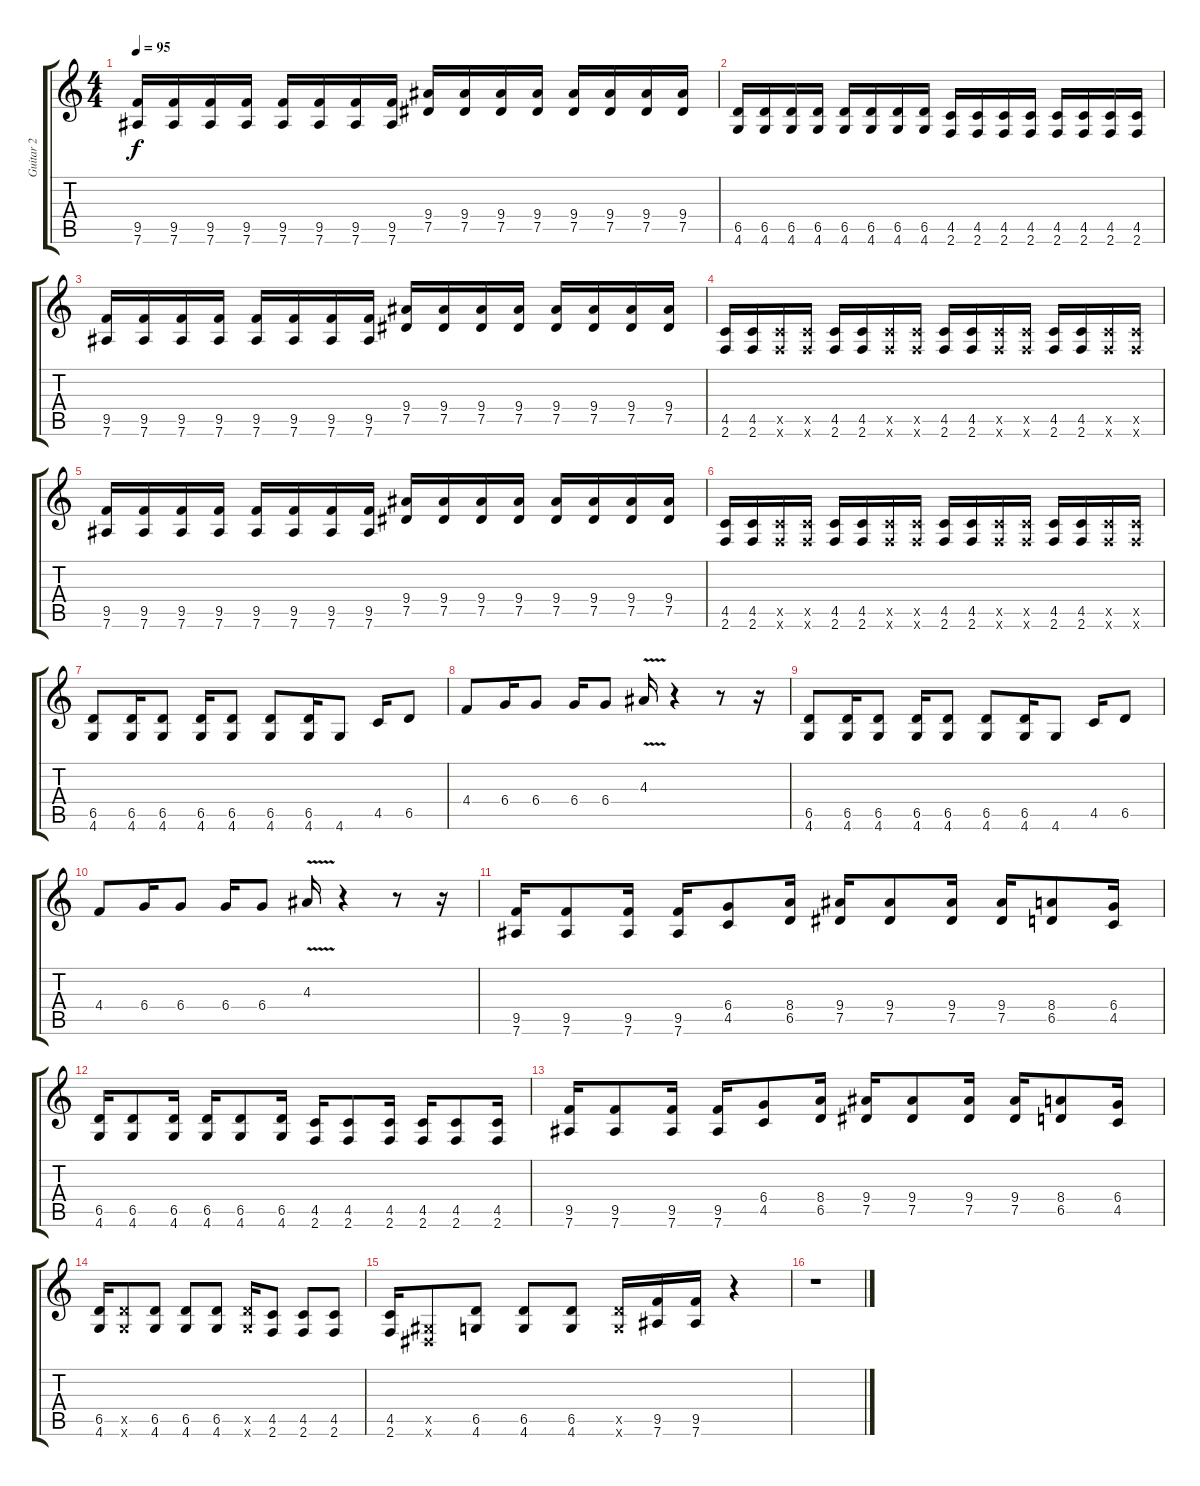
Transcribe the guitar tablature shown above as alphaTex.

\track ("Guitar 2" "Guitar 2") {instrument overdrivenguitar}
\staff {score tabs}
\tuning (Eb4 Bb3 Gb3 Db3 Ab2 Eb2) {hide}
\ts (4 4)
\tempo 95
\clef g2
\ks c
(9.5 7.6).16{dy f} (9.5 7.6).16 (9.5 7.6).16 (9.5 7.6).16 (9.5 7.6).16 (9.5 7.6).16 (9.5 7.6).16 (9.5 7.6).16 (9.4 7.5).16 (9.4 7.5).16 (9.4 7.5).16 (9.4 7.5).16 (9.4 7.5).16 (9.4 7.5).16 (9.4 7.5).16 (9.4 7.5).16 |
(6.5 4.6).16 (6.5 4.6).16 (6.5 4.6).16 (6.5 4.6).16 (6.5 4.6).16 (6.5 4.6).16 (6.5 4.6).16 (6.5 4.6).16 (4.5 2.6).16 (4.5 2.6).16 (4.5 2.6).16 (4.5 2.6).16 (4.5 2.6).16 (4.5 2.6).16 (4.5 2.6).16 (4.5 2.6).16 |
(9.5 7.6).16 (9.5 7.6).16 (9.5 7.6).16 (9.5 7.6).16 (9.5 7.6).16 (9.5 7.6).16 (9.5 7.6).16 (9.5 7.6).16 (9.4 7.5).16 (9.4 7.5).16 (9.4 7.5).16 (9.4 7.5).16 (9.4 7.5).16 (9.4 7.5).16 (9.4 7.5).16 (9.4 7.5).16 |
(4.5 2.6).16 (4.5 2.6).16 (4.5{x} 2.6{x}).16 (4.5{x} 2.6{x}).16 (4.5 2.6).16 (4.5 2.6).16 (4.5{x} 2.6{x}).16 (4.5{x} 2.6{x}).16 (4.5 2.6).16 (4.5 2.6).16 (4.5{x} 2.6{x}).16 (4.5{x} 2.6{x}).16 (4.5 2.6).16 (4.5 2.6).16 (4.5{x} 2.6{x}).16 (4.5{x} 2.6{x}).16 |
(9.5 7.6).16 (9.5 7.6).16 (9.5 7.6).16 (9.5 7.6).16 (9.5 7.6).16 (9.5 7.6).16 (9.5 7.6).16 (9.5 7.6).16 (9.4 7.5).16 (9.4 7.5).16 (9.4 7.5).16 (9.4 7.5).16 (9.4 7.5).16 (9.4 7.5).16 (9.4 7.5).16 (9.4 7.5).16 |
(4.5 2.6).16 (4.5 2.6).16 (4.5{x} 2.6{x}).16 (4.5{x} 2.6{x}).16 (4.5 2.6).16 (4.5 2.6).16 (4.5{x} 2.6{x}).16 (4.5{x} 2.6{x}).16 (4.5 2.6).16 (4.5 2.6).16 (4.5{x} 2.6{x}).16 (4.5{x} 2.6{x}).16 (4.5 2.6).16 (4.5 2.6).16 (4.5{x} 2.6{x}).16 (4.5{x} 2.6{x}).16 |
(6.5 4.6).8 (6.5 4.6).16 (6.5 4.6).8 (6.5 4.6).16 (6.5 4.6).8 (6.5 4.6).8 (6.5 4.6).16 4.6.8 4.5.16 6.5.8 |
4.4.8 6.4.16 6.4.8 6.4.16 6.4.8 4.3{v}.16 r.4 r.8 r.16 |
(6.5 4.6).8 (6.5 4.6).16 (6.5 4.6).8 (6.5 4.6).16 (6.5 4.6).8 (6.5 4.6).8 (6.5 4.6).16 4.6.8 4.5.16 6.5.8 |
4.4.8 6.4.16 6.4.8 6.4.16 6.4.8 4.3{v}.16 r.4 r.8 r.16 |
(9.5 7.6).16 (9.5 7.6).8 (9.5 7.6).16 (9.5 7.6).16 (6.4 4.5).8 (8.4 6.5).16 (9.4 7.5).16 (9.4 7.5).8 (9.4 7.5).16 (9.4 7.5).16 (8.4 6.5).8 (6.4 4.5).16 |
(6.5 4.6).16 (6.5 4.6).8 (6.5 4.6).16 (6.5 4.6).16 (6.5 4.6).8 (6.5 4.6).16 (4.5 2.6).16 (4.5 2.6).8 (4.5 2.6).16 (4.5 2.6).16 (4.5 2.6).8 (4.5 2.6).16 |
(9.5 7.6).16 (9.5 7.6).8 (9.5 7.6).16 (9.5 7.6).16 (6.4 4.5).8 (8.4 6.5).16 (9.4 7.5).16 (9.4 7.5).8 (9.4 7.5).16 (9.4 7.5).16 (8.4 6.5).8 (6.4 4.5).16 |
(6.5 4.6).16 (6.5{x} 4.6{x}).8 (6.5 4.6).8 (6.5 4.6).8 (6.5 4.6).8 (6.5{x} 4.6{x}).16 (4.5 2.6).8 (4.5 2.6).8 (4.5 2.6).8 |
(4.5 2.6).16 (0.5{x} 0.6{x}).8 (6.5 4.6).8 (6.5 4.6).8 (6.5 4.6).8 (6.5{x} 4.6{x}).16 (9.5 7.6).16 (9.5 7.6).16 r.4 |
r.1
